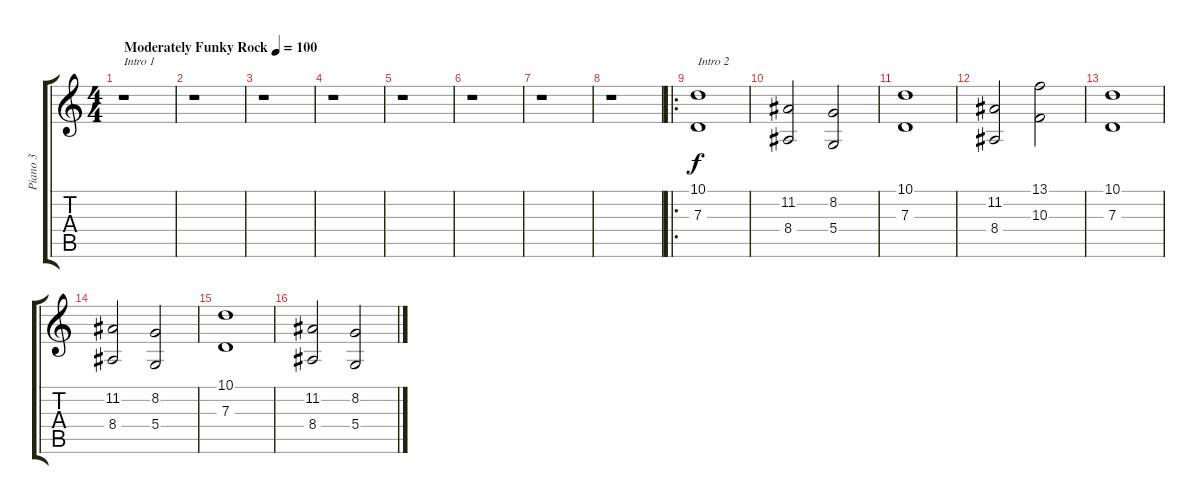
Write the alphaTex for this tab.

\track ("Piano 3" "Piano 3") {instrument acousticgrandpiano}
\staff {score tabs}
\tuning (E4 B3 G3 D3 A2 E2) {hide}
\ts (4 4)
\tempo (100 "Moderately Funky Rock")
\clef g2
\ks c
r.1{txt "Intro 1" dy f instrument acousticgrandpiano} |
r.1 |
r.1 |
r.1 |
r.1 |
r.1 |
r.1 |
r.1 |
\ro
(10.1 7.3).1{txt "Intro 2"} |
(11.2 8.4).2 (8.2 5.4).2 |
(10.1 7.3).1 |
(11.2 8.4).2 (13.1 10.3).2 |
(10.1 7.3).1 |
(11.2 8.4).2 (8.2 5.4).2 |
(10.1 7.3).1 |
(11.2 8.4).2 (8.2 5.4).2
